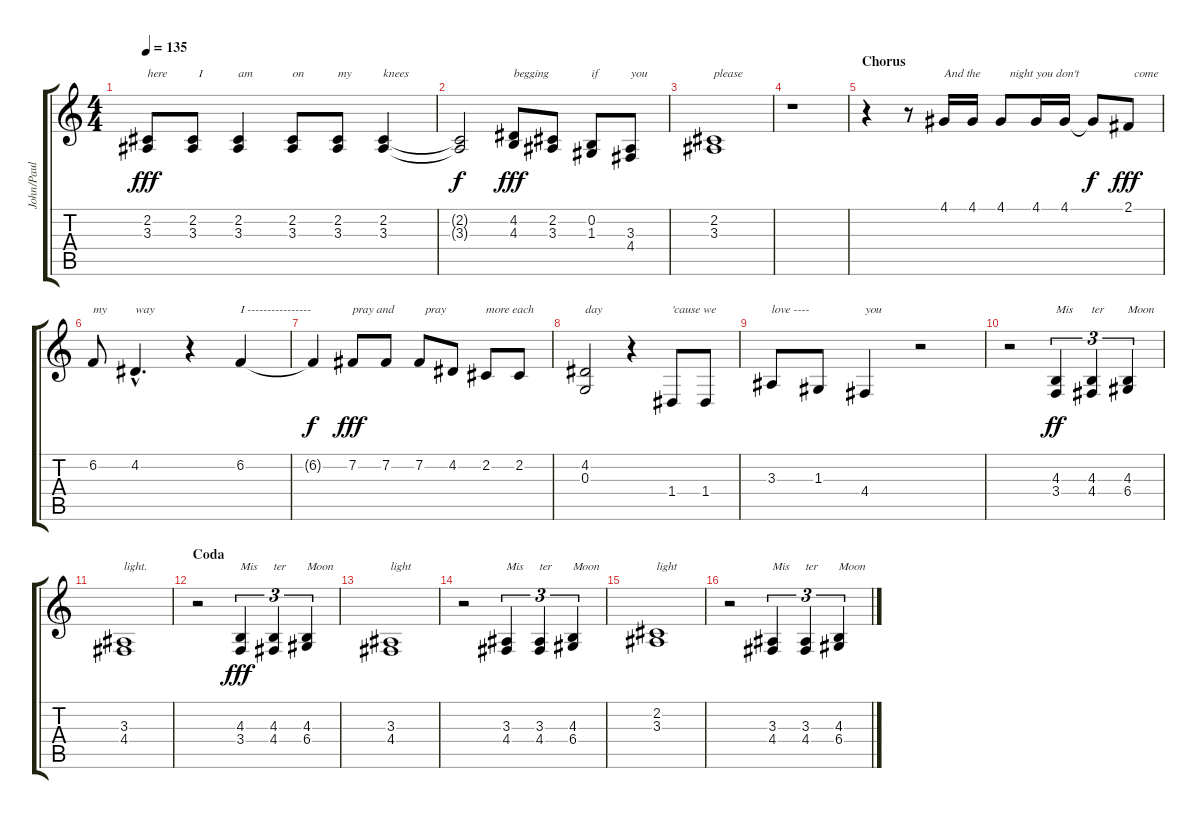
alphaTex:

\track ("John/Paul Vocals" "John/Paul ") {instrument altosax}
\staff {score tabs}
\tuning (E4 B3 G3 D3 A2 E2) {hide}
\ts (4 4)
\tempo 135
\clef g2
\ks c
(2.2 3.3).8{txt "here" dy fff} (2.2 3.3).8{txt "  I"} (2.2 3.3).4{txt "am"} (2.2 3.3).8{txt "on"} (2.2 3.3).8{txt "my"} (2.2 3.3).4{txt "knees"} |
(2.2{t} 3.3{t}).2{dy f} (4.2 4.3).8{txt "begging" dy fff} (2.2 3.3).8 (0.2 1.3).8{txt "if"} (3.3 4.4).8{txt "you"} |
(2.2 3.3).1{txt "please"} |
r.1 |
\section ("" "Chorus")
r.4 r.8 4.1.16{txt "And the"} 4.1.16 4.1.8{txt "   night you don't"} 4.1.16 4.1.16 4.1{t}.8{dy f} 2.1.8{txt "  come" dy fff} |
6.2.8{txt "my"} 4.2{hac}.4{d txt "way"} r.4 6.2.4{txt "I ----------------"} |
6.2{t}.4{dy f} 7.2.8{txt "pray and" dy fff} 7.2.8 7.2.8{txt "  pray"} 4.2.8 2.2.8{txt "more each"} 2.2.8 |
(4.2 0.3).2{txt "day"} r.4 1.4.8{txt "'cause we"} 1.4.8 |
3.3.8{txt "love ----"} 1.3.8 4.4.4{txt "you"} r.2 |
r.2 (4.3 3.4).4{tu (3 2) txt "Mis" dy ff} (4.3 4.4).4{tu (3 2) txt "ter"} (4.3 6.4).4{tu (3 2) txt "Moon"} |
(3.3 4.4).1{txt "light."} |
\section ("" "Coda")
r.2 (4.3 3.4).4{tu (3 2) txt "Mis" dy fff} (4.3 4.4).4{tu (3 2) txt "ter"} (4.3 6.4).4{tu (3 2) txt "Moon"} |
(3.3 4.4).1{txt "light"} |
r.2 (3.3 4.4).4{tu (3 2) txt "Mis"} (3.3 4.4).4{tu (3 2) txt "ter"} (4.3 6.4).4{tu (3 2) txt "Moon"} |
(2.2 3.3).1{txt "light"} |
r.2{volume 11} (3.3 4.4).4{tu (3 2) txt "Mis"} (3.3 4.4).4{tu (3 2) txt "ter"} (4.3 6.4).4{tu (3 2) txt "Moon"}
